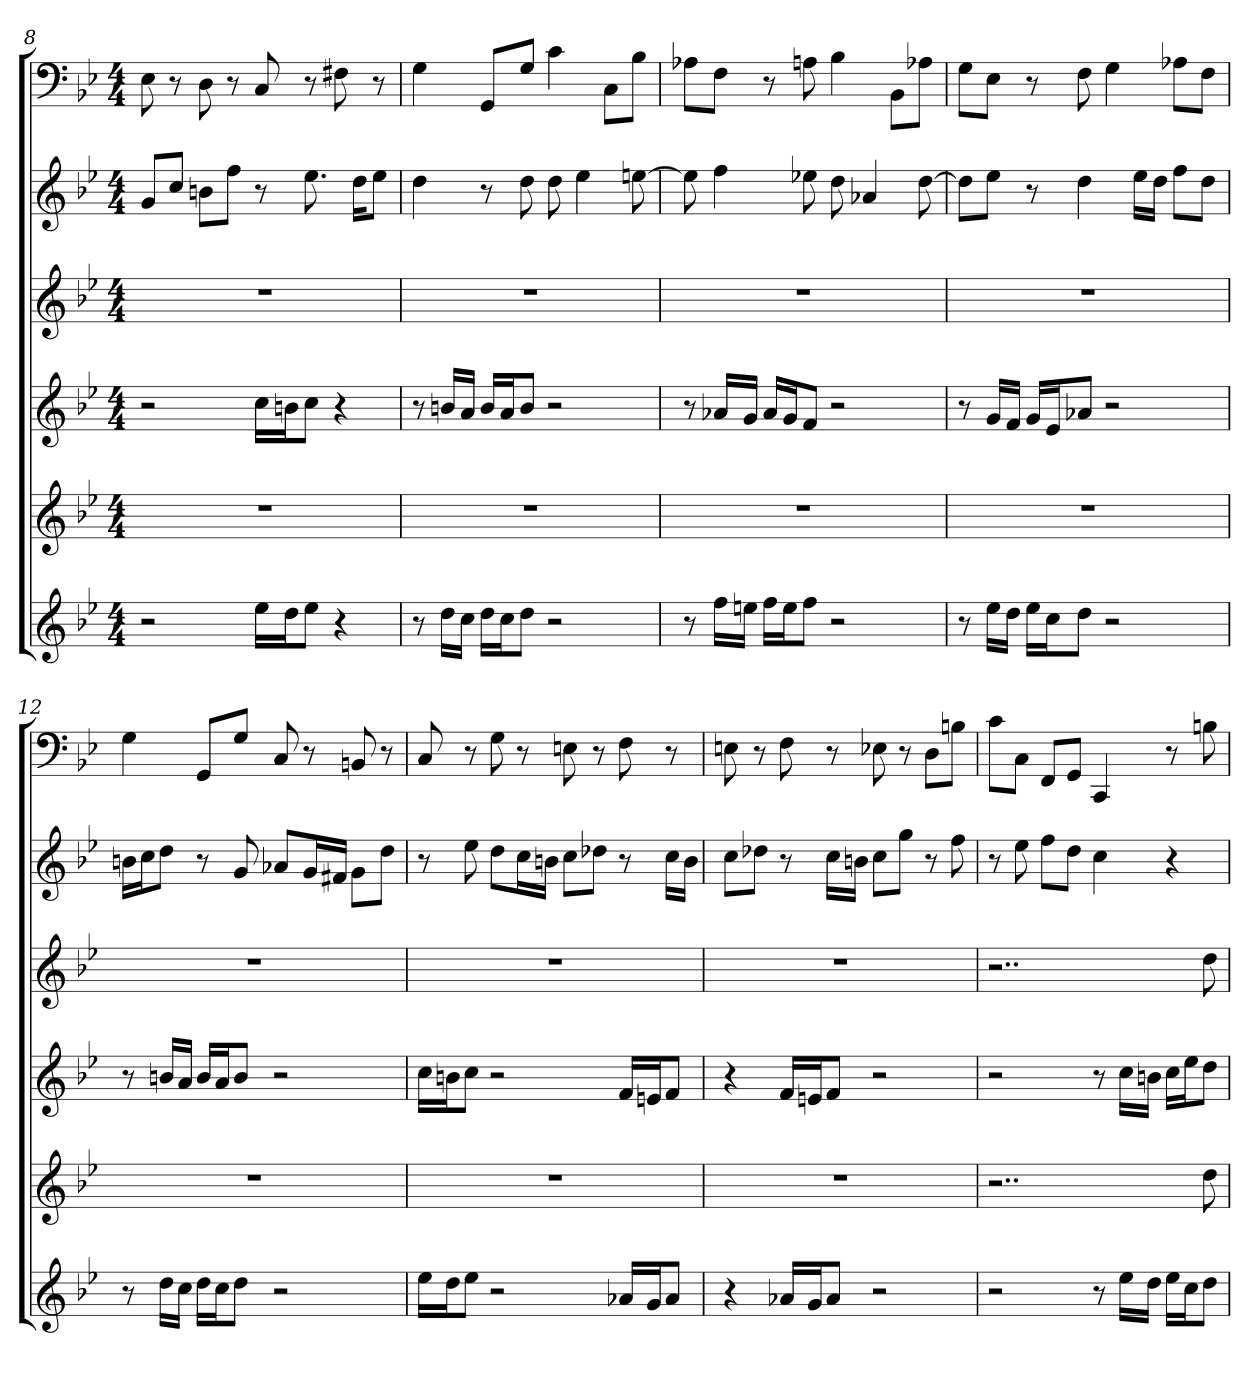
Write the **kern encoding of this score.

**kern	**kern	**kern	**kern	**kern	**kern
*part6	*part5	*part4	*part3	*part2	*part1
*staff6	*staff5	*staff4	*staff3	*staff2	*staff1
*	*	*	*	*	*clefF4
*k[b-e-]	*k[b-e-]	*k[b-e-]	*k[b-e-]	*k[b-e-]	*k[b-e-]
*g:	*g:	*g:	*g:	*g:	*g:
*M4/4	*M4/4	*M4/4	*M4/4	*M4/4	*M4/4
=8	=8	=8	=8	=8	=8
2r	1r	2r	1r	8gL	8E-
.	.	.	.	8ccJ	8r
.	.	.	.	8bnL	8D
.	.	.	.	8ffJ	8r
16ee-LL	.	16ccLL	.	8r	8C
16ddJ	.	16bnJ	.	.	.
8ee-J	.	8ccJ	.	8.ee-	8r
4r	.	4r	.	.	8F#X
.	.	.	.	16ddKL	.
.	.	.	.	8ee-J	8r
=9	=9	=9	=9	=9	=9
8r	1r	8r	1r	4dd	4G
16ddLL	.	16bnLL	.	.	.
16ccJJ	.	16aJJ	.	.	.
16ddLL	.	16bLL	.	8r	8GG/L
16ccJ	.	16aJ	.	.	.
8ddJ	.	8bJ	.	8dd	8G/J
2r	.	2r	.	8dd	4c
.	.	.	.	4ee-	.
.	.	.	.	.	8C\L
.	.	.	.	[8een	8B-\J
=10	=10	=10	=10	=10	=10
8r	1r	8r	1r	8ee]	8A-X\L
16ffLL	.	16a-XLL	.	4ff	8F\J
16eenJJ	.	16gJJ	.	.	.
16ffLL	.	16a-LL	.	.	8r
16eeJ	.	16gJ	.	.	.
8ffJ	.	8fJ	.	8ee-X	8An
2r	.	2r	.	8dd	4B-
.	.	.	.	4a-X	.
.	.	.	.	.	8BB-\L
.	.	.	.	[8dd	8A-X\J
=11	=11	=11	=11	=11	=11
8r	1r	8r	1r	8ddL]	8G\L
16ee-LL	.	16gLL	.	8ee-J	8E-\J
16ddJJ	.	16fJJ	.	.	.
16ee-LL	.	16gLL	.	8r	8r
16ccJ	.	16e-J	.	.	.
8ddJ	.	8a-XJ	.	4dd	8F
2r	.	2r	.	.	4G
.	.	.	.	16ee-LL	.
.	.	.	.	16ddJJ	.
.	.	.	.	8ffL	8A-X\L
.	.	.	.	8ddJ	8F\J
=12	=12	=12	=12	=12	=12
8r	1r	8r	1r	16bnLL	4G
.	.	.	.	16ccJ	.
16ddLL	.	16bnLL	.	8ddJ	.
16ccJJ	.	16aJJ	.	.	.
16ddLL	.	16bLL	.	8r	8GG/L
16ccJ	.	16aJ	.	.	.
8ddJ	.	8bJ	.	8g	8G/J
2r	.	2r	.	8a-XL	8C
.	.	.	.	16gL	8r
.	.	.	.	16f#XJJ	.
.	.	.	.	8gL	8BBn
.	.	.	.	8ddJ	8r
=13	=13	=13	=13	=13	=13
16ee-LL	1r	16ccLL	1r	8r	8C
16ddJ	.	16bnJ	.	.	.
8ee-J	.	8ccJ	.	8ee-	8r
2r	.	2r	.	8ddL	8G
.	.	.	.	16ccL	8r
.	.	.	.	16bnJJ	.
.	.	.	.	8ccL	8En
.	.	.	.	8dd-XJ	8r
16a-XLL	.	16fLL	.	8r	8F
16gJ	.	16enJ	.	.	.
8a-J	.	8fJ	.	16ccLL	8r
.	.	.	.	16bJJ	.
=14	=14	=14	=14	=14	=14
4r	1r	4r	1r	8ccL	8En
.	.	.	.	8dd-XJ	8r
16a-XLL	.	16fLL	.	8r	8F
16gJ	.	16enJ	.	.	.
8a-J	.	8fJ	.	16ccLL	8r
.	.	.	.	16bnJJ	.
2r	.	2r	.	8ccL	8E-X
.	.	.	.	8ggJ	8r
.	.	.	.	8r	8D\L
.	.	.	.	8ff	8Bn\J
=15	=15	=15	=15	=15	=15
2r	2..r	2r	2..r	8r	8c\L
.	.	.	.	8ee-	8C\J
.	.	.	.	8ffL	8FF/L
.	.	.	.	8ddJ	8GG/J
8r	.	8r	.	4cc	4CC
16ee-LL	.	16ccLL	.	.	.
16ddJJ	.	16bnJJ	.	.	.
16ee-LL	.	16ccLL	.	4r	8r
16ccJ	.	16ee-J	.	.	.
8ddJ	8dd	8ddJ	8dd	.	8Bn
=	=	=	=	=	=
*-	*-	*-	*-	*-	*-
